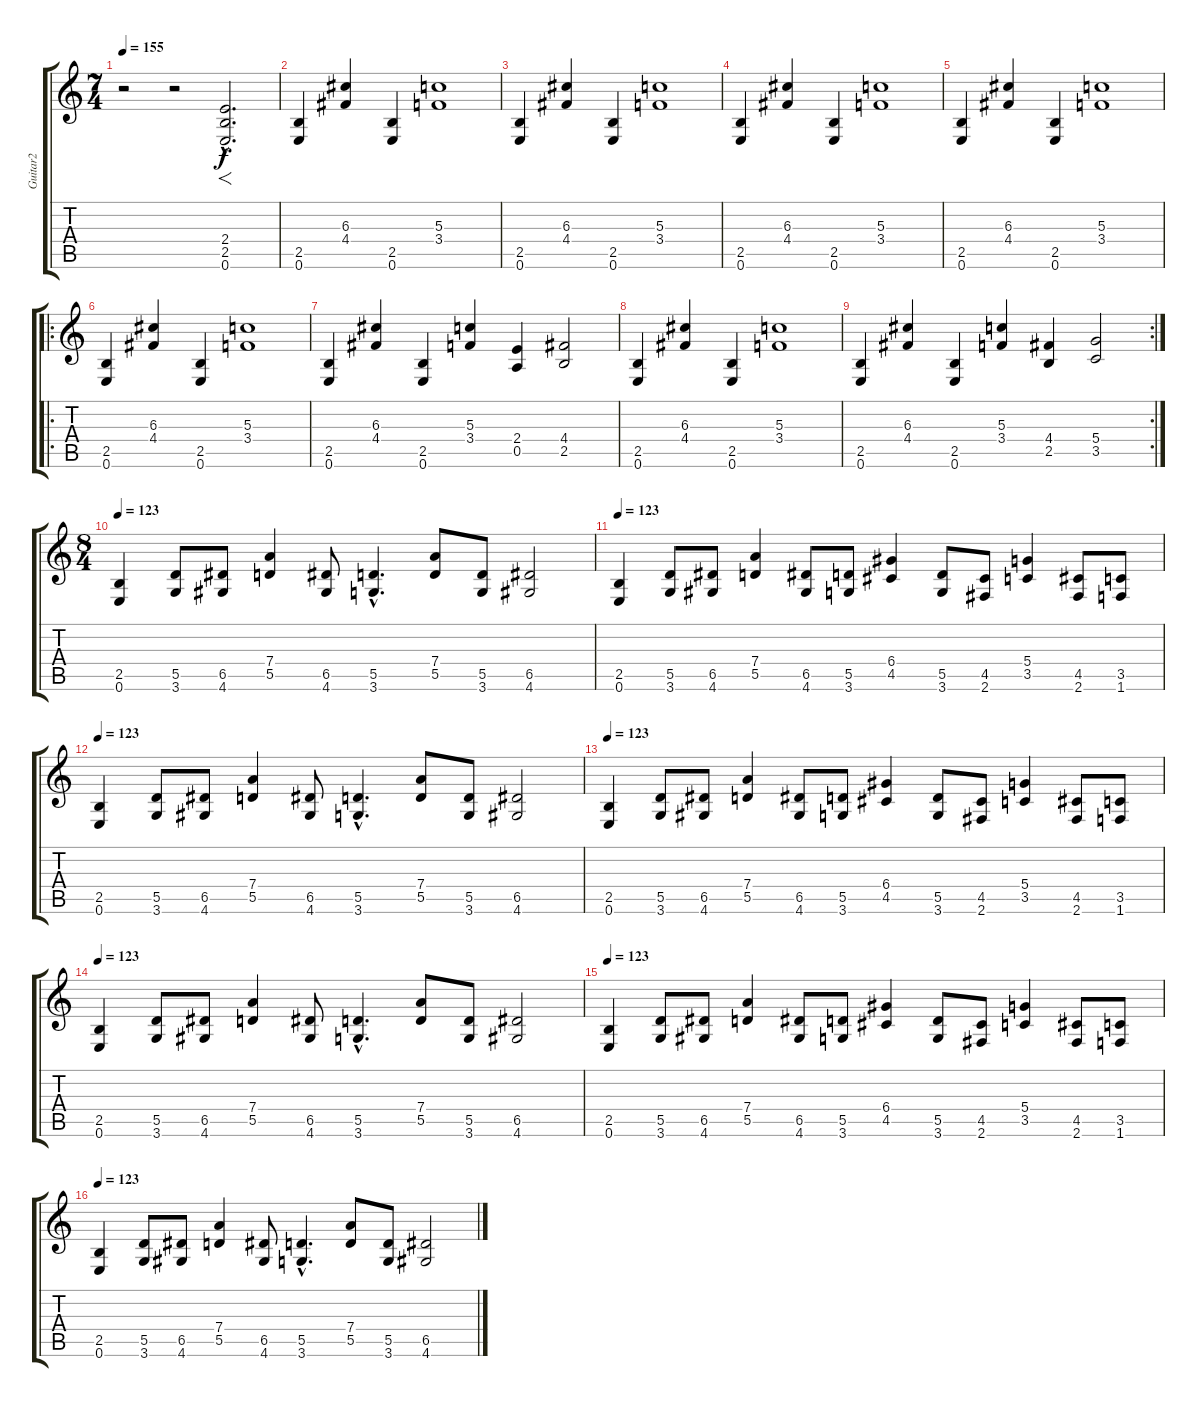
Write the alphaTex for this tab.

\track ("Guitar2" "Guitar2") {instrument overdrivenguitar}
\staff {score tabs}
\tuning (E4 B3 G3 D3 A2 E2) {hide}
\ts (7 4)
\tempo 155
\clef g2
\ks c
r.2{dy f} r.2{instrument distortionguitar} (2.4{hac} 2.5{hac} 0.6{hac}).2{f d} |
(2.5 0.6).4 (6.3 4.4).4 (2.5 0.6).4 (5.3 3.4).1 |
(2.5 0.6).4 (6.3 4.4).4 (2.5 0.6).4 (5.3 3.4).1 |
(2.5 0.6).4 (6.3 4.4).4 (2.5 0.6).4 (5.3 3.4).1 |
(2.5 0.6).4 (6.3 4.4).4 (2.5 0.6).4 (5.3 3.4).1 |
\ro
(2.5 0.6).4 (6.3 4.4).4 (2.5 0.6).4 (5.3 3.4).1 |
(2.5 0.6).4 (6.3 4.4).4 (2.5 0.6).4 (5.3 3.4).4 (2.4 0.5).4 (4.4 2.5).2 |
(2.5 0.6).4 (6.3 4.4).4 (2.5 0.6).4 (5.3 3.4).1 |
\rc 2
(2.5 0.6).4 (6.3 4.4).4 (2.5 0.6).4 (5.3 3.4).4 (4.4 2.5).4 (5.4 3.5).2 |
\ts (8 4)
\tempo 123
(2.5 0.6).4 (5.5 3.6).8 (6.5 4.6).8 (7.4 5.5).4 (6.5 4.6).8 (5.5{hac} 3.6{hac}).4{d} (7.4 5.5).8 (5.5 3.6).8 (6.5 4.6).2 |
\tempo 123
(2.5 0.6).4 (5.5 3.6).8 (6.5 4.6).8 (7.4 5.5).4 (6.5 4.6).8 (5.5 3.6).8 (6.4 4.5).4 (5.5 3.6).8 (4.5 2.6).8 (5.4 3.5).4 (4.5 2.6).8 (3.5 1.6).8 |
\tempo 123
(2.5 0.6).4 (5.5 3.6).8 (6.5 4.6).8 (7.4 5.5).4 (6.5 4.6).8 (5.5{hac} 3.6{hac}).4{d} (7.4 5.5).8 (5.5 3.6).8 (6.5 4.6).2 |
\tempo 123
(2.5 0.6).4 (5.5 3.6).8 (6.5 4.6).8 (7.4 5.5).4 (6.5 4.6).8 (5.5 3.6).8 (6.4 4.5).4 (5.5 3.6).8 (4.5 2.6).8 (5.4 3.5).4 (4.5 2.6).8 (3.5 1.6).8 |
\tempo 123
(2.5 0.6).4 (5.5 3.6).8 (6.5 4.6).8 (7.4 5.5).4 (6.5 4.6).8 (5.5{hac} 3.6{hac}).4{d} (7.4 5.5).8 (5.5 3.6).8 (6.5 4.6).2 |
\tempo 123
(2.5 0.6).4 (5.5 3.6).8 (6.5 4.6).8 (7.4 5.5).4 (6.5 4.6).8 (5.5 3.6).8 (6.4 4.5).4 (5.5 3.6).8 (4.5 2.6).8 (5.4 3.5).4 (4.5 2.6).8 (3.5 1.6).8 |
\tempo 123
(2.5 0.6).4 (5.5 3.6).8 (6.5 4.6).8 (7.4 5.5).4 (6.5 4.6).8 (5.5{hac} 3.6{hac}).4{d} (7.4 5.5).8 (5.5 3.6).8 (6.5 4.6).2
